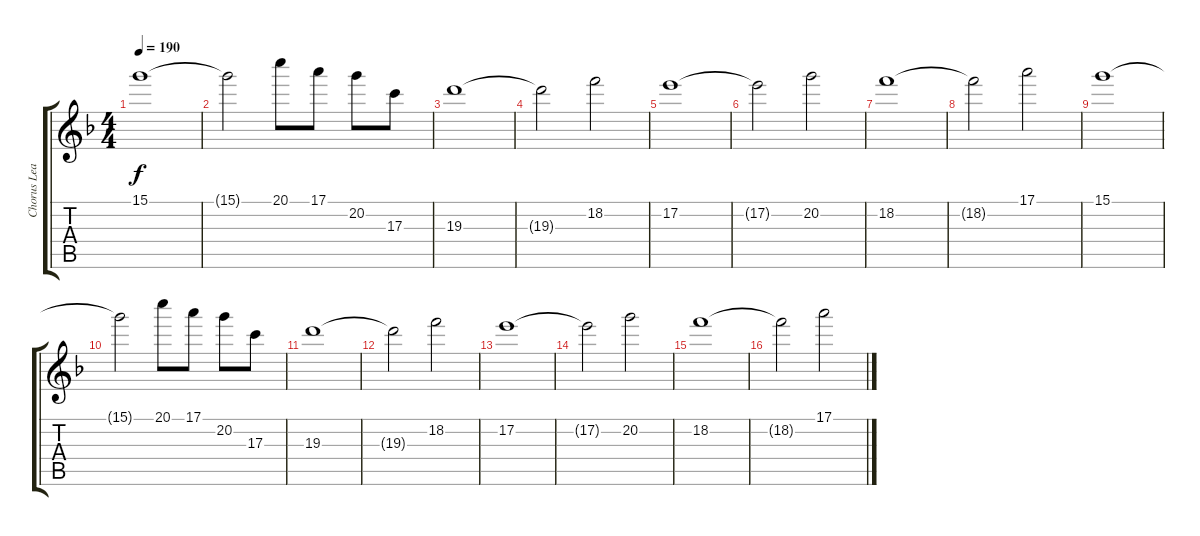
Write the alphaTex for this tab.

\track ("Chorus Lead (Chris)" "Chorus Lea") {instrument overdrivenguitar}
\staff {score tabs}
\tuning (E4 B3 G3 D3 A2 D2) {hide}
\ts (4 4)
\tempo 190
\clef g2
\ks dminor
15.1.1{dy f} |
15.1{t}.2 20.1.8 17.1.8 20.2.8 17.3.8 |
19.3.1 |
19.3{t}.2 18.2.2 |
17.2.1 |
17.2{t}.2 20.2.2 |
18.2.1 |
18.2{t}.2 17.1.2 |
15.1.1 |
15.1{t}.2 20.1.8 17.1.8 20.2.8 17.3.8 |
19.3.1 |
19.3{t}.2 18.2.2 |
17.2.1 |
17.2{t}.2 20.2.2 |
18.2.1 |
18.2{t}.2 17.1.2
